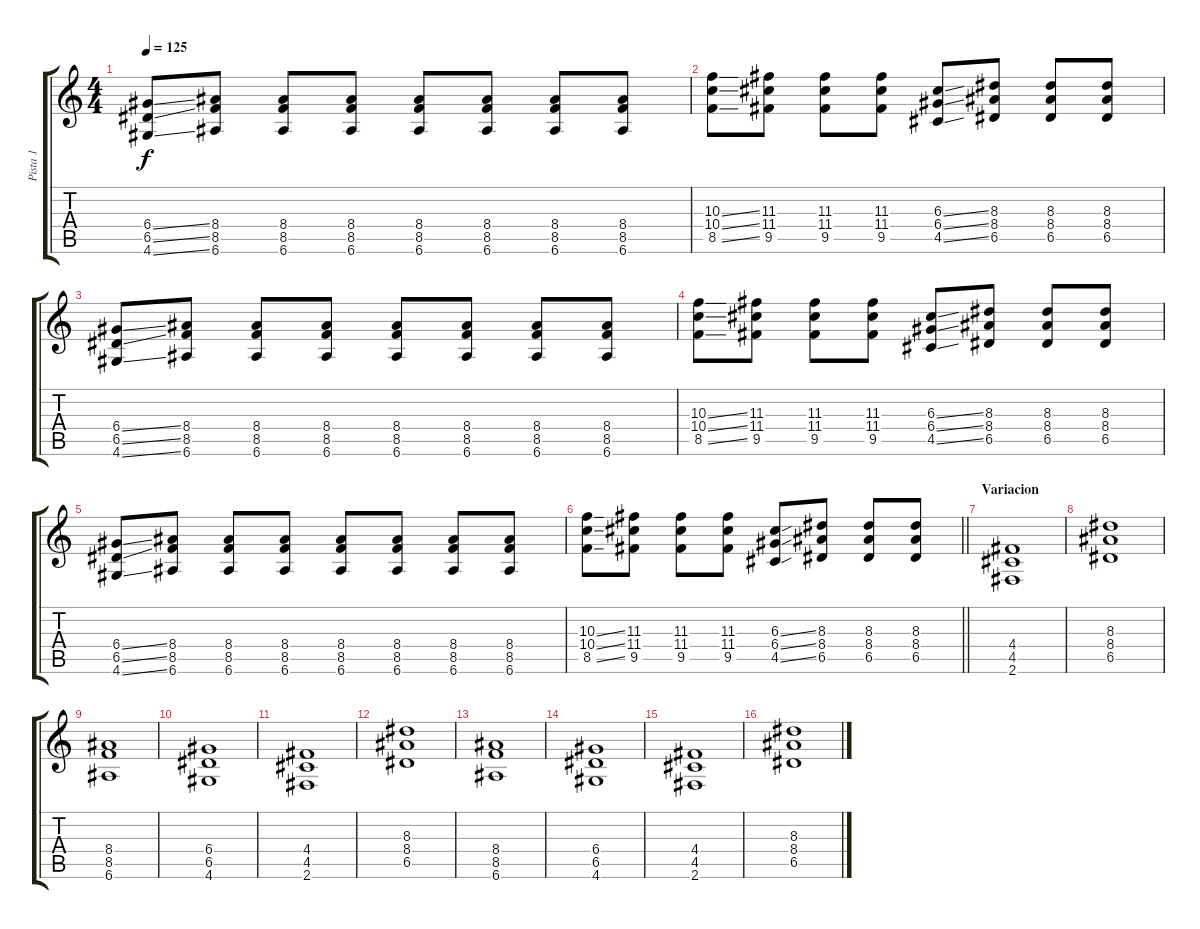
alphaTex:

\track ("Pista 1" "Pista 1") {instrument overdrivenguitar}
\staff {score tabs}
\tuning (E4 B3 G3 D3 A2 E2) {hide}
\ts (4 4)
\tempo 125
\clef g2
\ks c
(6.4{ss} 6.5{ss} 4.6{ss}).8{dy f} (8.4 8.5 6.6).8 (8.4 8.5 6.6).8 (8.4 8.5 6.6).8 (8.4 8.5 6.6).8 (8.4 8.5 6.6).8 (8.4 8.5 6.6).8 (8.4 8.5 6.6).8 |
(10.3{ss} 10.4{ss} 8.5{ss}).8 (11.3 11.4 9.5).8 (11.3 11.4 9.5).8 (11.3 11.4 9.5).8 (6.3{ss} 6.4{ss} 4.5{ss}).8 (8.3 8.4 6.5).8 (8.3 8.4 6.5).8 (8.3 8.4 6.5).8 |
(6.4{ss} 6.5{ss} 4.6{ss}).8 (8.4 8.5 6.6).8 (8.4 8.5 6.6).8 (8.4 8.5 6.6).8 (8.4 8.5 6.6).8 (8.4 8.5 6.6).8 (8.4 8.5 6.6).8 (8.4 8.5 6.6).8 |
(10.3{ss} 10.4{ss} 8.5{ss}).8 (11.3 11.4 9.5).8 (11.3 11.4 9.5).8 (11.3 11.4 9.5).8 (6.3{ss} 6.4{ss} 4.5{ss}).8 (8.3 8.4 6.5).8 (8.3 8.4 6.5).8 (8.3 8.4 6.5).8 |
(6.4{ss} 6.5{ss} 4.6{ss}).8 (8.4 8.5 6.6).8 (8.4 8.5 6.6).8 (8.4 8.5 6.6).8 (8.4 8.5 6.6).8 (8.4 8.5 6.6).8 (8.4 8.5 6.6).8 (8.4 8.5 6.6).8 |
\barLineRight lightlight
(10.3{ss} 10.4{ss} 8.5{ss}).8 (11.3 11.4 9.5).8 (11.3 11.4 9.5).8 (11.3 11.4 9.5).8 (6.3{ss} 6.4{ss} 4.5{ss}).8 (8.3 8.4 6.5).8 (8.3 8.4 6.5).8 (8.3 8.4 6.5).8 |
\section ("" "Variacion")
(4.4 4.5 2.6).1 |
(8.3 8.4 6.5).1 |
(8.4 8.5 6.6).1 |
(6.4 6.5 4.6).1 |
(4.4 4.5 2.6).1 |
(8.3 8.4 6.5).1 |
(8.4 8.5 6.6).1 |
(6.4 6.5 4.6).1 |
(4.4 4.5 2.6).1 |
(8.3 8.4 6.5).1
